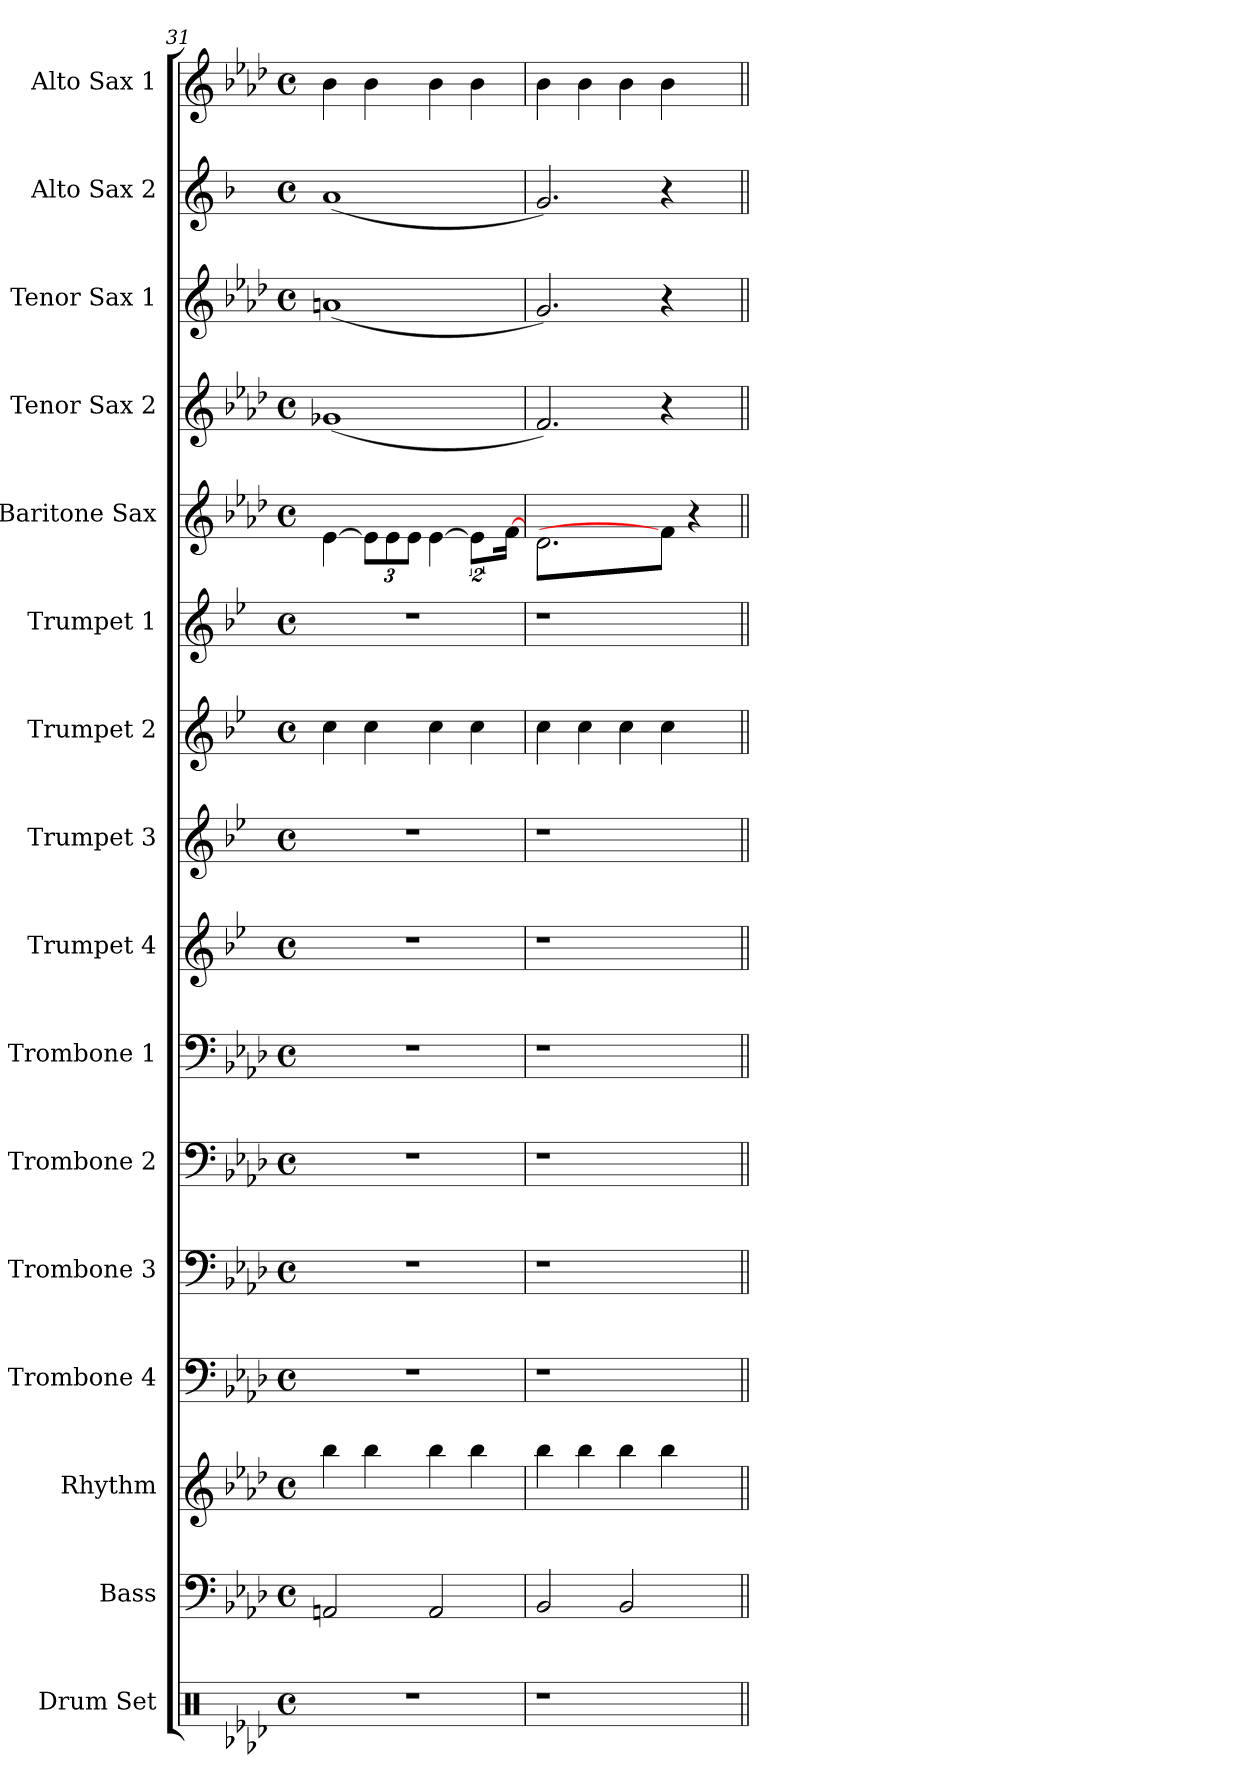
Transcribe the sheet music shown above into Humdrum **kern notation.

**kern	**kern	**kern	**kern	**kern	**kern	**kern	**kern	**kern	**kern	**kern	**kern	**kern	**kern	**kern	**kern
*part16	*part15	*part14	*part13	*part12	*part11	*part10	*part9	*part8	*part7	*part6	*part5	*part4	*part3	*part2	*part1
*staff16	*staff15	*staff14	*staff13	*staff12	*staff11	*staff10	*staff9	*staff8	*staff7	*staff6	*staff5	*staff4	*staff3	*staff2	*staff1
*I"Drum Set	*I"Bass	*I"Rhythm	*I"Trombone 4	*I"Trombone 3	*I"Trombone 2	*I"Trombone 1	*I"Trumpet 4	*I"Trumpet 3	*I"Trumpet 2	*I"Trumpet 1	*I"Baritone Sax	*I"Tenor Sax 2	*I"Tenor Sax 1	*I"Alto Sax 2	*I"Alto Sax 1
*I'Drums	*I'Bass	*	*I'Bone 4	*I'Bone 3	*I'Bone 2	*I'Bone 1	*I'Tpt 4	*I'Tpt 3	*I'Tpt 2	*I'Tpt 1	*I'Bari Sax	*I'Tenor 2	*I'Tenor 1	*I'Alto 2	*I'Alto 1
*clefX	*clefF4	*clefG2	*clefF4	*clefF4	*clefF4	*clefF4	*clefG2	*clefG2	*clefG2	*clefG2	*clefG2	*clefG2	*clefG2	*clefG2	*clefG2
*	*ITrd7c12	*ITrd7c12	*	*	*	*	*ITrd1c2	*ITrd1c2	*ITrd1c2	*ITrd1c2	*ITrd12c21	*ITrd8c14	*ITrd8c14	*ITrd5c9	*
*k[b-e-a-d-]	*k[b-e-a-d-]	*k[b-e-a-d-]	*k[b-e-a-d-]	*k[b-e-a-d-]	*k[b-e-a-d-]	*k[b-e-a-d-]	*k[b-e-a-d-]	*k[b-e-a-d-]	*k[b-e-a-d-]	*k[b-e-a-d-]	*k[b-e-a-d-]	*k[b-e-a-d-]	*k[b-e-a-d-]	*k[b-e-a-d-]	*k[b-e-a-d-]
*A-:	*A-:	*A-:	*A-:	*A-:	*A-:	*A-:	*A-:	*A-:	*A-:	*A-:	*A-:	*A-:	*A-:	*A-:	*A-:
*M4/4	*M4/4	*M4/4	*M4/4	*M4/4	*M4/4	*M4/4	*M4/4	*M4/4	*M4/4	*M4/4	*M4/4	*M4/4	*M4/4	*M4/4	*M4/4
*met(c)	*met(c)	*met(c)	*met(c)	*met(c)	*met(c)	*met(c)	*met(c)	*met(c)	*met(c)	*met(c)	*met(c)	*met(c)	*met(c)	*met(c)	*met(c)
=31	=31	=31	=31	=31	=31	=31	=31	=31	=31	=31	=31	=31	=31	=31	=31
1r	2AAAn/	4b-\	1r	1r	1r	1r	1r	1r	4b-\	1r	[4E-\	(<1G-X	(>1An	(<1c	4b-\
.	.	4b-\	.	.	.	.	.	.	4b-\	.	12E-\L]	.	.	.	4b-\
.	.	.	.	.	.	.	.	.	.	.	12E-\	.	.	.	.
.	.	.	.	.	.	.	.	.	.	.	12E-\J	.	.	.	.
.	2AAA/	4b-\	.	.	.	.	.	.	4b-\	.	[4E-\	.	.	.	4b-\
.	.	4b-\	.	.	.	.	.	.	4b-\	.	16%3E-\L]	.	.	.	4b-\
.	.	.	.	.	.	.	.	.	.	.	[16F\J	.	.	.	.
=32	=32	=32	=32	=32	=32	=32	=32	=32	=32	=32	=32	=32	=32	=32	=32
1r	2BBB-/	4b-\	1r	1r	1r	1r	1r	1r	4b-\	1r	2.D-\	2.F/)	2.G/)	2.B-/)	4b-\
.	.	4b-\	.	.	.	.	.	.	4b-\	.	.	.	.	.	4b-\
.	2BBB-/	4b-\	.	.	.	.	.	.	4b-\	.	.	.	.	.	4b-\
.	.	4b-\	.	.	.	.	.	.	4b-\	.	8F\J]	4r	4r	4r	4b-\
.	.	.	.	.	.	.	.	.	.	.	4r	.	.	.	.
8ryy	8ryy	8ryy	8ryy	8ryy	8ryy	8ryy	8ryy	8ryy	8ryy	8ryy	.	8ryy	8ryy	8ryy	8ryy
=||	=||	=||	=||	=||	=||	=||	=||	=||	=||	=||	=||	=||	=||	=||	=||
*-	*-	*-	*-	*-	*-	*-	*-	*-	*-	*-	*-	*-	*-	*-	*-
